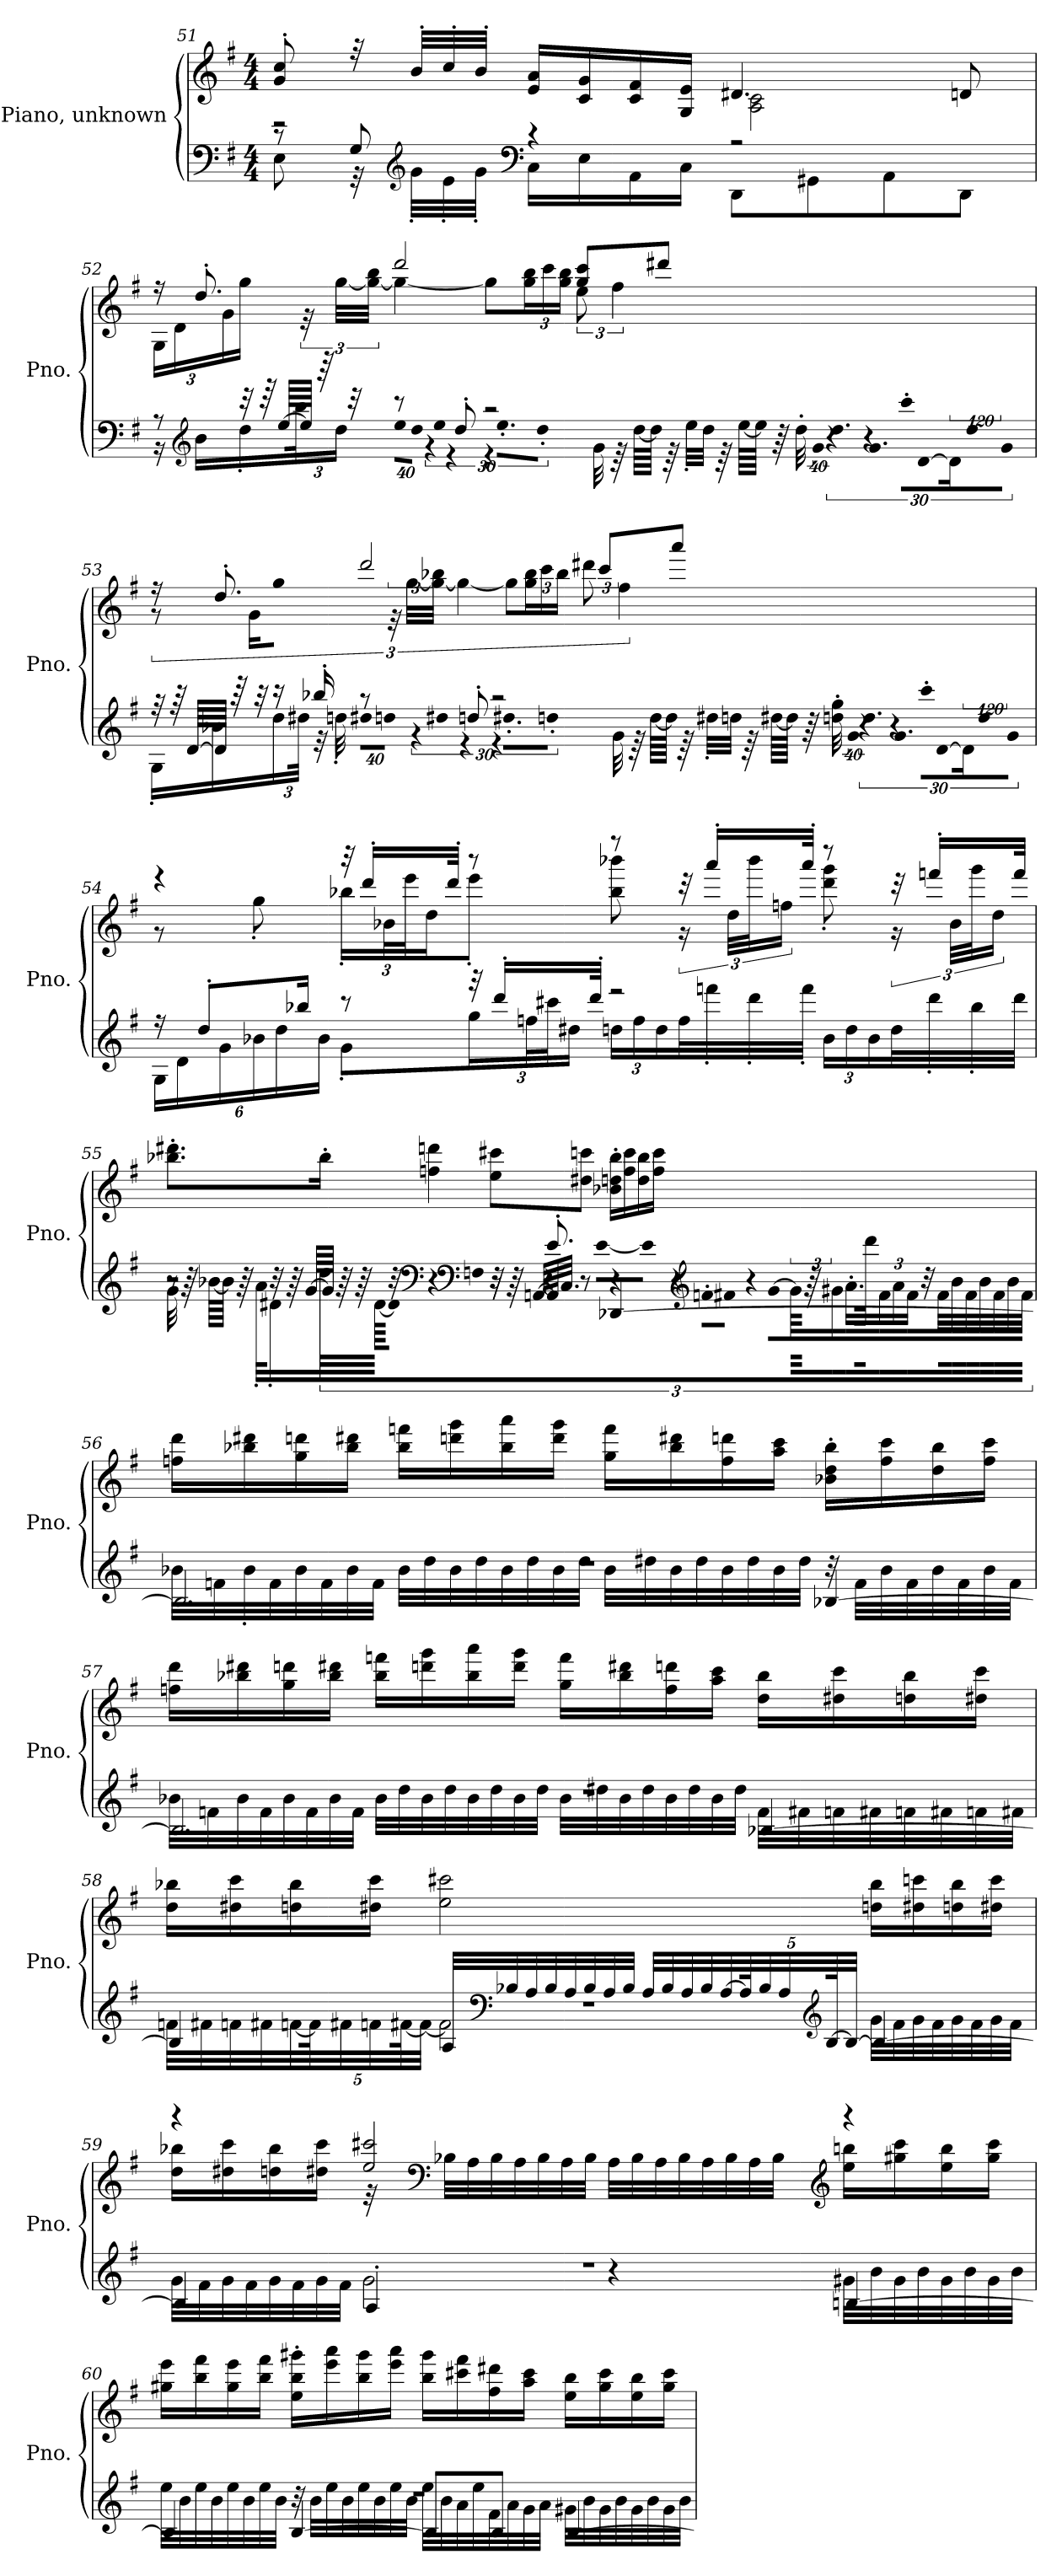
**kern	**kern
*part1	*part1
*staff2	*staff1
*I"Piano, unknown	*
*I'Pno.	*
!!LO:LB:g=z
*clefF4	*clefG2
*k[f#]	*k[f#]
*M4/4	*M4/4
=51	=51
*^	*^
8r	8E\	8g/' 8cc/'	2r
8G/	32r	32r	.
*clefG2	*	*	*
.	32g'\LLL	32b'/LLL	.
.	32e'\	32cc'/	.
.	32g'\JJJ	32b'/JJJ	.
*clefF4	*	*	*
4r	16C\LL	16e/ 16a/LL	.
.	16E\	16c/ 16g/	.
.	16AA\	16c/ 16f#/	.
.	16C\JJ	16G/ 16e/JJ	.
2r	8DD\L	4.d#X/	2A\ 2c\
.	8GG#X\	.	.
.	8AA\	.	.
.	8DD\J	8dn/	.
!!LO:LB:g=z	!!
=52	=52	=52	=52
*	*	*	*Xbrackettup
8r	16r	16r	24G\LL
.	.	.	24d\
*clefG2	*	*	*
.	16b\LL	8.dd'/	.
.	.	.	24g\
32r	16dd'\	.	16gg\JJ
64r	.	.	.
[64ee/LLLL	.	.	.
*	*Xbrackettup	*	*brackettup
64ee/JJJJ]	48bb\K	.	48r
64r	.	.	.
.	24dd\JJ	.	[48gg\LLL
32r	.	.	.
.	.	.	48gg\_ 48bb\JJJ
*	*brackettup	*	*
!	!LO:N:vis=32	!	!
8r	640%23ee\LLL	2ddd/	4gg\_
!	!LO:N:vis=32	!	!
.	640%23dd\JJJ	.	.
!	!LO:N:vis=64	!	!
.	960%17r	.	.
!	!LO:N:vis=64	!	!
.	960%17ee\	.	.
!	!LO:N:vis=32	!	!
.	640%23r	.	.
8dd'/	.	.	.
!	!LO:N:vis=64	!	!
.	960%17r	.	.
!	!LO:N:vis=32.	!	!
.	1920%103ee'\LLL	.	.
!	!LO:N:vis=32	!	!
.	640%23dd'\JJJ	.	.
2r	.	.	8gg\L]
.	32g\	.	.
.	64r	.	.
.	[64dd\LLLL	.	.
.	64dd\JJJJ]	.	.
.	64r	.	.
.	32ee'\LLL	.	.
*	*	*	*Xbrackettup
.	.	.	24gg\ 24bb\L
.	32dd\JJJ	.	.
.	64r	.	.
.	.	.	24ccc\
.	[64ee\LLLL	.	.
.	64ee\JJJJ]	.	.
.	64r	.	.
.	.	.	24gg\ 24bb\JJ
.	32dd'\	.	.
*	*	*	*brackettup
.	.	8gg/ 8ccc/L	12ee\
!	!LO:N:vis=32	!	!
.	640%23g\	.	.
!	!LO:N:vis=128	!	!
.	1920%17r	.	.
!	!LO:N:vis=64.	!	!
.	640%17dd\	.	.
!	!LO:N:vis=128	!	!
.	1920%17r	.	.
!	!LO:N:vis=64.	!	!
.	640%17g\	.	.
.	.	.	6ff#\
!	!LO:N:vis=64	!	!
.	960%17ccc'\KKLL	.	.
.	[1920d\	8ddd#X/J	.
.	1920%79d\]	.	.
.	24dd\	.	.
.	24g\JJ	.	.
!!LO:LB:g=z	!!
=53	=53	=53	=53
32r	16G'\LL	16r	12r
64r	.	.	.
[64d/LLLL	.	.	.
64d/JJJJ]	16b-X\	8.dd'/	.
64r	.	.	.
.	.	.	24g\LL
32r	.	.	.
*	*Xbrackettup	*	*
16r	24dd\	.	16gg\JJ
.	48dd#X\JJk	.	.
16bb-X'/	32r	.	48r
.	.	.	[48gg\LLL
.	32ddn'\	.	.
.	.	.	48gg\_ 48bb-X\JJJ
*	*brackettup	*	*
!	!LO:N:vis=32	!	!
8r	640%23dd#X\LLL	2ddd/	4gg\_
!	!LO:N:vis=32	!	!
.	640%23ddn\JJJ	.	.
!	!LO:N:vis=64	!	!
.	960%17r	.	.
!	!LO:N:vis=64	!	!
.	960%17dd#X\	.	.
!	!LO:N:vis=32	!	!
.	640%23r	.	.
8ddn'/	.	.	.
!	!LO:N:vis=64	!	!
.	960%17r	.	.
!	!LO:N:vis=32.	!	!
.	1920%103dd#X'\LLL	.	.
!	!LO:N:vis=32	!	!
.	640%23ddn'\JJJ	.	.
2r	.	.	8gg\L]
.	32g\	.	.
.	64r	.	.
.	[64dd\LLLL	.	.
.	64dd\JJJJ]	.	.
.	64r	.	.
.	32dd#X'\LLL	.	.
*	*	*	*Xbrackettup
.	.	.	24gg\ 24bb-\L
.	32ddn\JJJ	.	.
.	64r	.	.
.	.	.	24ccc\
.	[64dd#X\LLLL	.	.
.	64dd#\JJJJ]	.	.
.	64r	.	.
.	.	.	24bb-\JJ
.	32ddn\' 32gg\'	.	.
*	*	*	*brackettup
.	.	8ccc/L	12ddd#X\
!	!LO:N:vis=32	!	!
.	640%23g\	.	.
!	!LO:N:vis=128	!	!
.	1920%17r	.	.
!	!LO:N:vis=64.	!	!
.	640%17dd\	.	.
!	!LO:N:vis=128	!	!
.	1920%17r	.	.
!	!LO:N:vis=64.	!	!
.	640%17g\	.	.
.	.	.	6ff#\
!	!LO:N:vis=64	!	!
.	960%17ccc'\KKLL	.	.
.	[1920d\	8aaa/J	.
.	1920%79d\]	.	.
.	24dd\	.	.
.	24g\JJ	.	.
!!LO:LB:g=z	!!
=54	=54	=54	=54
*	*Xbrackettup	*	*
16r	24G\LL	4r	8r
.	24d\	.	.
8dd'/L	.	.	.
.	24g\	.	.
.	24b-X\	.	8gg'\
.	24dd\	.	.
16bb-X/Jk	.	.	.
.	24b-\JJ	.	.
*	*	*	*Xbrackettup
8r	8g'\L	32r	24bb-X'\LL
.	.	16ddd'/LL	.
.	.	.	48b-X\L
.	.	.	48eee\J
.	.	.	24dd\J
.	.	32ddd'/JJk	.
32r	24gg\L	8r	8eee'\J
16ddd'/LL	.	.	.
.	48ffn\L	.	.
.	48ccc#X\J	.	.
.	24dd#X\JJ	.	.
32ddd'/JJk	.	.	.
2r	24ddn\LL	8r	8bb-\ 8bbb-X\
.	24ff\	.	.
.	24dd\	.	.
*	*	*	*brackettup
.	32ff\L	32r	24r
.	32fffn'\	16aaa'/LL	.
.	.	.	48dd\LLL
.	32ddd'\	.	48bbb-\J
.	.	.	24ffn\JJ
.	32fff'\JJJ	32aaa'/JJk	.
.	24b-\LL	8r	8ddd\' 8ggg\'
.	24dd\	.	.
.	24b-\	.	.
.	32dd\L	32r	24r
.	32ddd'\	16fffn'/LL	.
.	.	.	48b-\LLL
.	32bb-'\	.	48ggg\J
.	.	.	24dd\JJ
.	32ddd\JJJ	32fff/JJk	.
*	*	*v	*v
!!LO:LB:g=z
=55	=55	=55
*	*^	*
2r	32g\	8r	8.bb-X\' 8.ddd#X\'L
.	64r	.	.
.	[64b-X\LLLL	.	.
.	64b-\JJJJ]	.	.
.	64r	.	.
.	32a'\KLL	.	.
.	16d#X'\	32r	.
.	.	64r	.
.	.	[64g/LLLL	.
*	*brackettup	*	*
.	96dd\JJkk	64g/JJJJ]	16bb-'\Jk
.	96r	.	.
.	.	64r	.
.	[96d#\KLLL	.	.
.	32d#\JJJ]	32r	.
*clefF4	*	*	*
.	32Fn\	4r	4ffn\ 4dddn\
.	64r	.	.
.	[64e\LLLL	.	.
.	64e\JJJJ]	.	.
.	64r	.	.
*clefG2	*	*	*
.	32fn'\LLL	.	.
.	32f#X\JJJ	.	.
.	64r	.	.
.	[64g\LLLL	.	.
.	96g\JJJJ]	.	.
.	96r	.	.
.	24g#X\	.	.
16r	16.a'\LL	32r	8ee\ 8ccc#X\L
.	.	64r	.
.	.	[64fn/LLLL	.
8.ccc'/	.	64f/J]	.
.	.	32.a/JJJ	.
.	32ddd\K	.	.
*	*Xbrackettup	*	*
.	24f\	8r	8dd#X\ 8cccn\J
.	24a\	.	.
.	24f\JJ	.	.
4r	32r	[4B-X/	16b-X\' 16ddn\' 16bb-\'LL
.	32f\LLL	.	.
.	32b-\	.	16ff\ 16ccc\
.	32f\	.	.
.	32b-\	.	16dd\ 16bb-\
.	32f\	.	.
.	32b-\	.	16ff\ 16ccc\JJ
.	32f\JJJ	.	.
!!LO:PB:g=z
=56	=56	=56	=56
1r	32b-X\LLL	2.B-/]	16ffn\ 16ddd\LL
.	32fn\	.	.
.	32b-'\	.	16bb-X\ 16ddd#X\
.	32f\	.	.
.	32b-\	.	16gg\ 16dddn\
.	32f\	.	.
.	32b-\	.	16bb-\ 16ddd#X\JJ
.	32f\JJJ	.	.
.	32b-\LLL	.	16bb-\ 16fffn\LL
.	32dd\	.	.
.	32b-\	.	16dddn\ 16ggg\
.	32dd\	.	.
.	32b-\	.	16bb-\ 16aaa\
.	32dd\	.	.
.	32b-\	.	16ddd\ 16ggg\JJ
.	32dd\JJJ	.	.
.	32b-\LLL	.	16gg\ 16fff\LL
.	32dd#X\	.	.
.	32b-\	.	16bb-\ 16ddd#X\
.	32dd#\	.	.
.	32b-\	.	16ff\ 16dddn\
.	32dd#\	.	.
.	32b-\	.	16aa\ 16ccc\JJ
.	32dd#\JJJ	.	.
.	32r	[4B-X/	16b-X\' 16dd\' 16bb-\'LL
.	32f\LLL	.	.
.	32b-\	.	16ff\ 16ccc\
.	32f\	.	.
.	32b-\	.	16dd\ 16bb-\
.	32f\	.	.
.	32b-\	.	16ff\ 16ccc\JJ
.	32f\JJJ	.	.
!!LO:LB:g=z
=57	=57	=57	=57
1r	32b-X\LLL	2.B-/]	16ffn\ 16ddd\LL
.	32fn\	.	.
.	32b-\	.	16bb-X\ 16ddd#X\
.	32f\	.	.
.	32b-\	.	16gg\ 16dddn\
.	32f\	.	.
.	32b-\	.	16bb-\ 16ddd#X\JJ
.	32f\JJJ	.	.
.	32b-\LLL	.	16bb-\ 16fffn\LL
.	32dd\	.	.
.	32b-\	.	16dddn\ 16ggg\
.	32dd\	.	.
.	32b-\	.	16bb-\ 16aaa\
.	32dd\	.	.
.	32b-\	.	16ddd\ 16ggg\JJ
.	32dd\JJJ	.	.
.	32b-\LLL	.	16gg\ 16fff\LL
.	32dd#X\	.	.
.	32b-\	.	16bb-\ 16ddd#X\
.	32dd#\	.	.
.	32b-\	.	16ff\ 16dddn\
.	32dd#\	.	.
.	32b-\	.	16aa\ 16ccc\JJ
.	32dd#\JJJ	.	.
.	32f\LLL	[4B-X/	16dd\ 16bb-\LL
.	32f#X\	.	.
.	32fn\	.	16dd#X\ 16ccc\
.	32f#X\	.	.
.	32fn\	.	16ddn\ 16bb-\
.	32f#X\	.	.
.	32fn\	.	16dd#X\ 16ccc\JJ
.	32f#X\JJJ	.	.
!!LO:LB:g=z
=58	=58	=58	=58
1r	32fn\LLL	4B-/]	16dd\ 16bb-X\LL
.	32f#X\	.	.
.	32fn\	.	16dd#X\ 16ccc\
.	32f#X\	.	.
.	[40fn\	.	16ddn\ 16bb-\
.	80f\K]	.	.
.	40f#X\	.	.
.	40fn\	.	16dd#X\ 16ccc\JJ
.	[80f#X\K	.	.
.	40f#\JJJ_	.	.
.	2f#\]	32A/LLL	2ee\ 2ccc#X\
*clefF4	*	*	*
.	.	32B-X/	.
.	.	32A/	.
.	.	32B-/	.
.	.	32A/	.
.	.	32B-/	.
.	.	32A/	.
.	.	32B-/JJJ	.
.	.	32A/LLL	.
.	.	32B-/	.
.	.	32A/	.
.	.	32B-/	.
.	.	[40A/	.
.	.	80A/K]	.
.	.	40B-/	.
.	.	40A/	.
*clefG2	*	*	*
.	.	[80B-/K	.
.	.	40B-/JJJ_	.
.	32g\LLL	4B-/_	16ddn\ 16bb-\LL
.	32f#\	.	.
.	32g\	.	16dd#X\ 16cccn\
.	32f#\	.	.
.	32g\	.	16ddn\ 16bb-\
.	32f#\	.	.
.	32g\	.	16dd#X\ 16ccc\JJ
.	32f#\JJJ	.	.
!!LO:LB:g=z
=59	=59	=59	=59
*	*	*	*^
1r	32g\LLL	4B-/]	4r	16dd\ 16bb-X\LL
.	32f#\	.	.	.
.	32g\	.	.	16dd#X\ 16ccc\
.	32f#\	.	.	.
.	32g\	.	.	16ddn\ 16bb-\
.	32f#\	.	.	.
.	32g\	.	.	16dd#X\ 16ccc\JJ
.	32f#\JJJ	.	.	.
.	2g\	4A'/	2ee/ 2ccc#X/	32r
*	*	*	*clefF4	*
.	.	.	.	32B-X\LLL
.	.	.	.	32A\
.	.	.	.	32B-\
.	.	.	.	32A\
.	.	.	.	32B-\
.	.	.	.	32A\
.	.	.	.	32B-\JJJ
.	.	4r	.	32A\LLL
.	.	.	.	32B-\
.	.	.	.	32A\
.	.	.	.	32B-\
.	.	.	.	32A\
.	.	.	.	32B-\
.	.	.	.	32A\
.	.	.	.	32B-\JJJ
*	*	*	*clefG2	*
.	32g#X\LLL	[4Bn/	4r	16ee\ 16bbn\LL
.	32b\	.	.	.
.	32g#\	.	.	16gg#X\ 16ccc#\
.	32b\	.	.	.
.	32g#\	.	.	16ee\ 16bb\
.	32b\	.	.	.
.	32g#\	.	.	16gg#\ 16ccc#\JJ
.	32b\JJJ	.	.	.
*	*	*	*v	*v
!!LO:LB:g=z
=60	=60	=60	=60
1r	32ee\LLL	4B/]	16gg#X\ 16eee\LL
.	32b\	.	.
.	32ee\	.	16bb\ 16fff#\
.	32b\	.	.
.	32ee\	.	16gg#\ 16eee\
.	32b\	.	.
.	32ee\	.	16bb\ 16fff#\JJ
.	32b\JJJ	.	.
.	32r	[4B/	16ee\' 16bb\' 16ggg#X\'LL
.	32b\LLL	.	.
.	32ee\	.	16eee\ 16aaa\
.	32b\	.	.
.	32ee\	.	16bb\ 16ggg#\
.	32b\	.	.
.	32ee\	.	16eee\ 16aaa\JJ
.	32b\JJJ	.	.
.	32ee\LLL	8B/L]	16bb\ 16ggg#\LL
.	32b\	.	.
.	32a\	.	16ccc#X\ 16fff#\
.	32ee\	.	.
.	32f#\	8B/J	16ff#\ 16ddd#X\
.	32a\	.	.
.	32g\	.	16aa\ 16ccc#\JJ
.	32a\JJJ	.	.
.	32g#X\LLL	[4B/	16ee\ 16bb\LL
.	32b\	.	.
.	32g#\	.	16gg#\ 16ccc#\
.	32b\	.	.
.	32g#\	.	16ee\ 16bb\
.	32b\	.	.
.	32g#\	.	16gg#\ 16ccc#\JJ
.	32b\JJJ	.	.
*v	*v	*v	*
=	=
*-	*-
